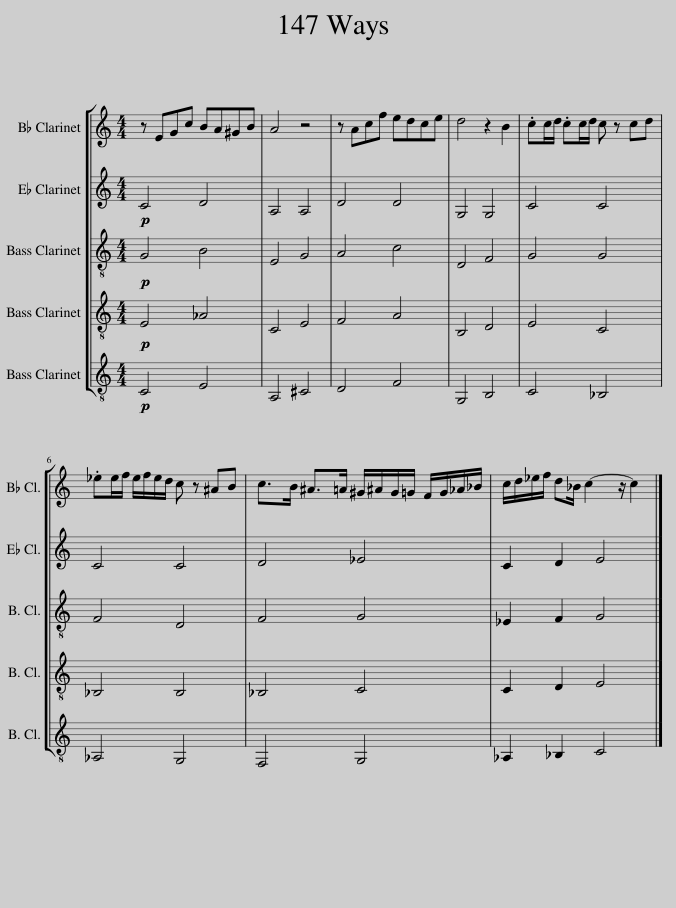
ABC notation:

X:1
%%score [ 1 2 3 4 5 ]
L:1/8
M:4/4
I:linebreak $
K:none
V:1 treble transpose=-2
V:2 treble transpose=3
V:3 treble transpose=-14
V:4 treble transpose=-14
V:5 treble transpose=-14
V:1
[K:C] z ^FAd ^cB^Ac | B4 z4 | z Bdg ^fedf | e4 z2 ^c2 | .dd/e/ .dd/e/ d z de |$ %5
 .ff/g/ f/g/f/e/ d z ^B^c | d>^c ^B>=B ^A/^B/A/=A/ G/A/_B/=c/ | d/e/f/g/ ec/ d2- z/ d2 |] %8
V:2
[K:C]!p! A,4 B,4 | ^F,4 F,4 | B,4 B,4 | E,4 E,4 | A,4 A,4 |$ %5
 A,4 A,4 | B,4 C4 | A,2 B,2 ^C4 |] %8
V:3
[K:C]!p! A4 ^c4 | ^F4 A4 | B4 d4 | E4 G4 | A4 A4 |$ %5
 G4 E4 | G4 A4 | F2 G2 A4 |] %8
V:4
[K:C]!p! ^F4 _B4 | D4 ^F4 | G4 B4 | ^C4 E4 | ^F4 D4 |$ %5
 C4 C4 | =C4 D4 | D2 E2 ^F4 |] %8
V:5
[K:C]!p! D4 ^F4 | B,4 ^D4 | E4 G4 | A,4 ^C4 | D4 C4 |$ %5
 _B,4 A,4 | G,4 A,4 | _B,2 C2 D4 |] %8
